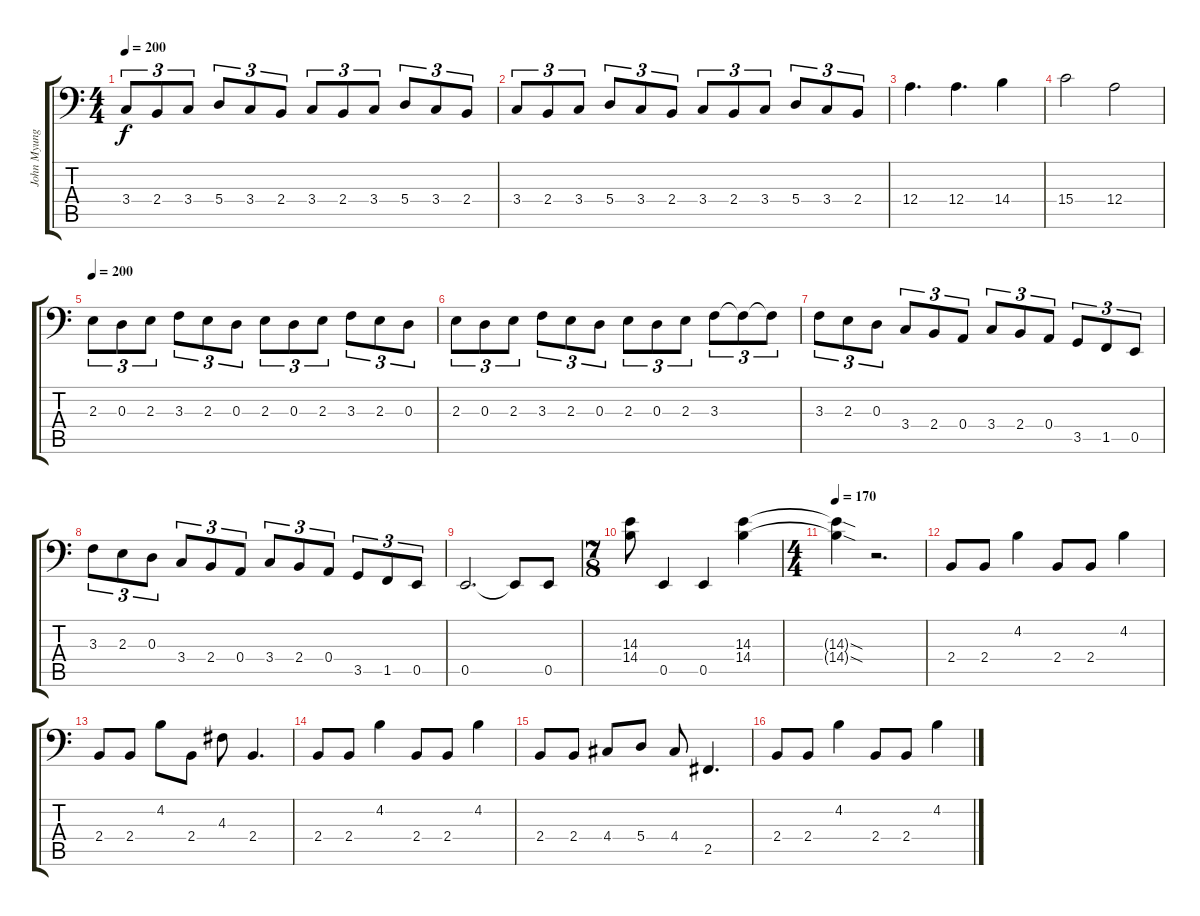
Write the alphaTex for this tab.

\track ("John Myung" "John Myung") {instrument electricbassfinger}
\staff {score tabs}
\tuning (C3 G2 D2 A1 E1 B0) {hide}
\ts (4 4)
\tempo 200
\clef f4
\ks c
3.4.8{tu (3 2) dy f} 2.4.8{tu (3 2)} 3.4.8{tu (3 2)} 5.4.8{tu (3 2)} 3.4.8{tu (3 2)} 2.4.8{tu (3 2)} 3.4.8{tu (3 2)} 2.4.8{tu (3 2)} 3.4.8{tu (3 2)} 5.4.8{tu (3 2)} 3.4.8{tu (3 2)} 2.4.8{tu (3 2)} |
3.4.8{tu (3 2)} 2.4.8{tu (3 2)} 3.4.8{tu (3 2)} 5.4.8{tu (3 2)} 3.4.8{tu (3 2)} 2.4.8{tu (3 2)} 3.4.8{tu (3 2)} 2.4.8{tu (3 2)} 3.4.8{tu (3 2)} 5.4.8{tu (3 2)} 3.4.8{tu (3 2)} 2.4.8{tu (3 2)} |
12.4.4{d} 12.4.4{d} 14.4.4 |
15.4.2 12.4.2 |
\tempo 200
2.3.8{tu (3 2)} 0.3.8{tu (3 2)} 2.3.8{tu (3 2)} 3.3.8{tu (3 2)} 2.3.8{tu (3 2)} 0.3.8{tu (3 2)} 2.3.8{tu (3 2)} 0.3.8{tu (3 2)} 2.3.8{tu (3 2)} 3.3.8{tu (3 2)} 2.3.8{tu (3 2)} 0.3.8{tu (3 2)} |
2.3.8{tu (3 2)} 0.3.8{tu (3 2)} 2.3.8{tu (3 2)} 3.3.8{tu (3 2)} 2.3.8{tu (3 2)} 0.3.8{tu (3 2)} 2.3.8{tu (3 2)} 0.3.8{tu (3 2)} 2.3.8{tu (3 2)} 3.3.8{tu (3 2)} 3.3{t}.8{tu (3 2)} 3.3{t}.8{tu (3 2)} |
3.3.8{tu (3 2)} 2.3.8{tu (3 2)} 0.3.8{tu (3 2)} 3.4.8{tu (3 2)} 2.4.8{tu (3 2)} 0.4.8{tu (3 2)} 3.4.8{tu (3 2)} 2.4.8{tu (3 2)} 0.4.8{tu (3 2)} 3.5.8{tu (3 2)} 1.5.8{tu (3 2)} 0.5.8{tu (3 2)} |
3.3.8{tu (3 2)} 2.3.8{tu (3 2)} 0.3.8{tu (3 2)} 3.4.8{tu (3 2)} 2.4.8{tu (3 2)} 0.4.8{tu (3 2)} 3.4.8{tu (3 2)} 2.4.8{tu (3 2)} 0.4.8{tu (3 2)} 3.5.8{tu (3 2)} 1.5.8{tu (3 2)} 0.5.8{tu (3 2)} |
0.5.2{d} 0.5{t}.8 0.5.8 |
\ts (7 8)
(14.3 14.4).8 0.5.4 0.5.4 (14.3 14.4).4 |
\ts (4 4)
\tempo 170
(14.3{sod t} 14.4{sod t}).4 r.2{d} |
2.4.8 2.4.8 4.2.4 2.4.8 2.4.8 4.2.4 |
2.4.8 2.4.8 4.2.8 2.4.8 4.3.8 2.4.4{d} |
2.4.8 2.4.8 4.2.4 2.4.8 2.4.8 4.2.4 |
2.4.8 2.4.8 4.4.8 5.4.8 4.4.8 2.5.4{d} |
2.4.8 2.4.8 4.2.4 2.4.8 2.4.8 4.2.4
